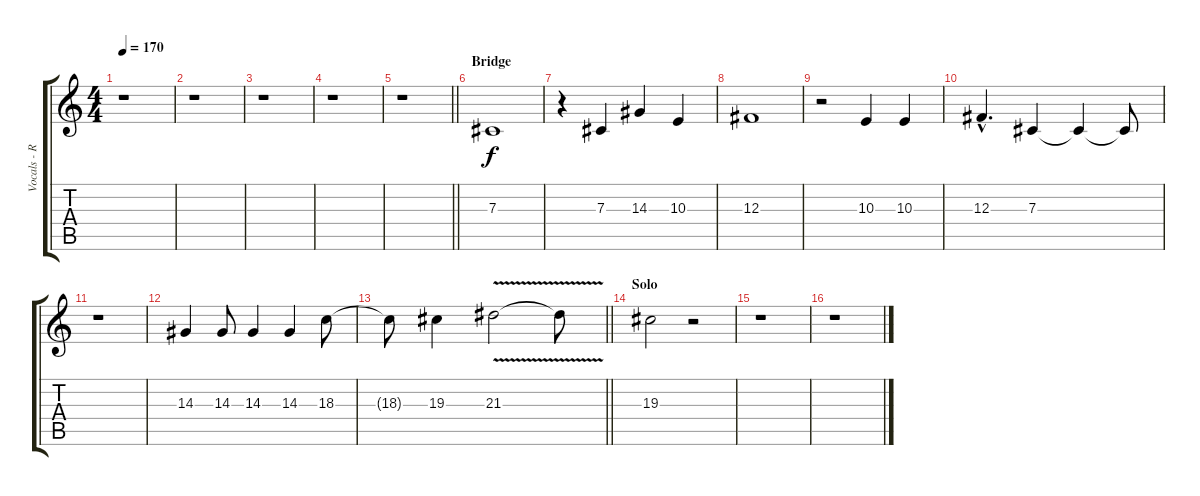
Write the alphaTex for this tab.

\track ("Vocals - Roy Khan" "Vocals - R") {instrument lead2sawtooth}
\staff {score tabs}
\tuning (Eb4 Bb3 Gb3 Db3 Ab2 Eb2) {hide}
\ts (4 4)
\tempo 170
\clef g2
\ks c
r.1{dy f} |
r.1 |
r.1 |
r.1 |
\barLineRight lightlight
r.1 |
\section ("" "Bridge")
7.3.1 |
r.4 7.3.4 14.3.4 10.3.4 |
12.3.1 |
r.2 10.3.4 10.3.4 |
12.3{hac}.4{d} 7.3.4 7.3{t}.4 7.3{t}.8 |
r.1 |
14.3.4 14.3.8 14.3.4 14.3.4 18.3.8 |
\barLineRight lightlight
18.3{t}.8 19.3.4 21.3{v}.2 21.3{t}.8 |
\section ("" "Solo")
19.3.2 r.2 |
r.1 |
r.1
